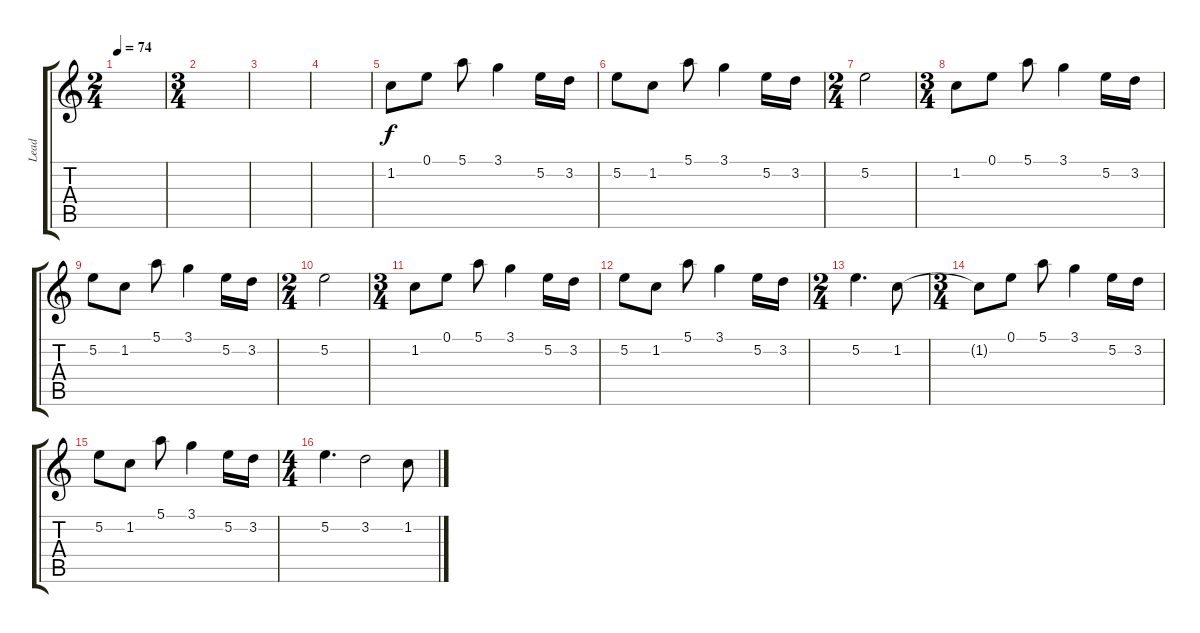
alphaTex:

\track ("Lead" "Lead") {instrument distortionguitar}
\staff {score tabs}
\tuning (E4 B3 G3 D3 A2 E2) {hide}
\ts (2 4)
\tempo 74
\clef g2
\ks c
|
\ts (3 4)
|
|
|
1.2.8 0.1.8 5.1.8 3.1.4 5.2.16 3.2.16 |
5.2.8 1.2.8 5.1.8 3.1.4 5.2.16 3.2.16 |
\ts (2 4)
5.2.2 |
\ts (3 4)
1.2.8 0.1.8 5.1.8 3.1.4 5.2.16 3.2.16 |
5.2.8 1.2.8 5.1.8 3.1.4 5.2.16 3.2.16 |
\ts (2 4)
5.2.2 |
\ts (3 4)
1.2.8 0.1.8 5.1.8 3.1.4 5.2.16 3.2.16 |
5.2.8 1.2.8 5.1.8 3.1.4 5.2.16 3.2.16 |
\ts (2 4)
5.2.4{d} 1.2.8 |
\ts (3 4)
1.2{t}.8 0.1.8 5.1.8 3.1.4 5.2.16 3.2.16 |
5.2.8 1.2.8 5.1.8 3.1.4 5.2.16 3.2.16 |
\ts (4 4)
5.2.4{d} 3.2.2 1.2.8
